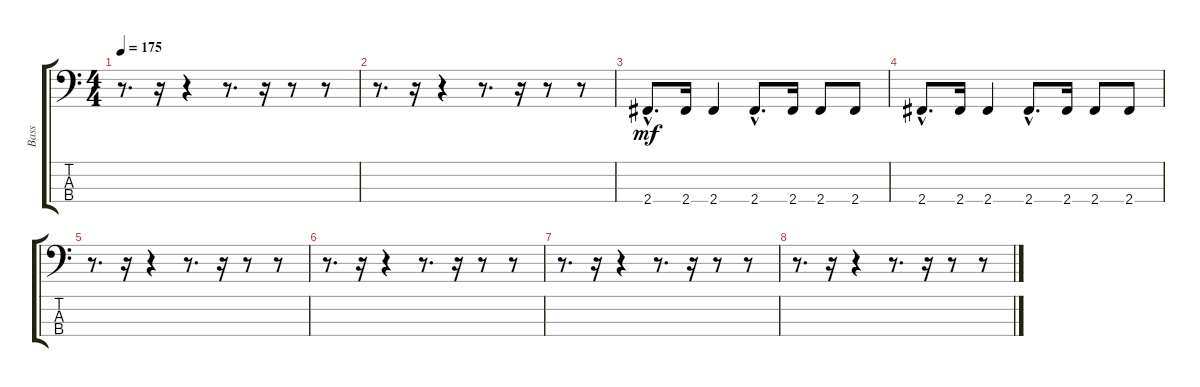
\track ("Bass" "Bass") {instrument electricbasspick}
\staff {score tabs}
\tuning (G2 D2 A1 E1) {hide}
\ts (4 4)
\tempo 175
\clef f4
\ks c
r.8{d dy mf} r.16 r.4 r.8{d} r.16 r.8 r.8 |
r.8{d} r.16 r.4 r.8{d} r.16 r.8 r.8 |
2.4{hac}.8{d} 2.4.16 2.4.4 2.4{hac}.8{d} 2.4.16 2.4.8 2.4.8 |
2.4{hac}.8{d} 2.4.16 2.4.4 2.4{hac}.8{d} 2.4.16 2.4.8 2.4.8 |
r.8{d} r.16 r.4 r.8{d} r.16 r.8 r.8 |
r.8{d} r.16 r.4 r.8{d} r.16 r.8 r.8 |
r.8{d} r.16 r.4 r.8{d} r.16 r.8 r.8 |
r.8{d} r.16 r.4 r.8{d} r.16 r.8 r.8
